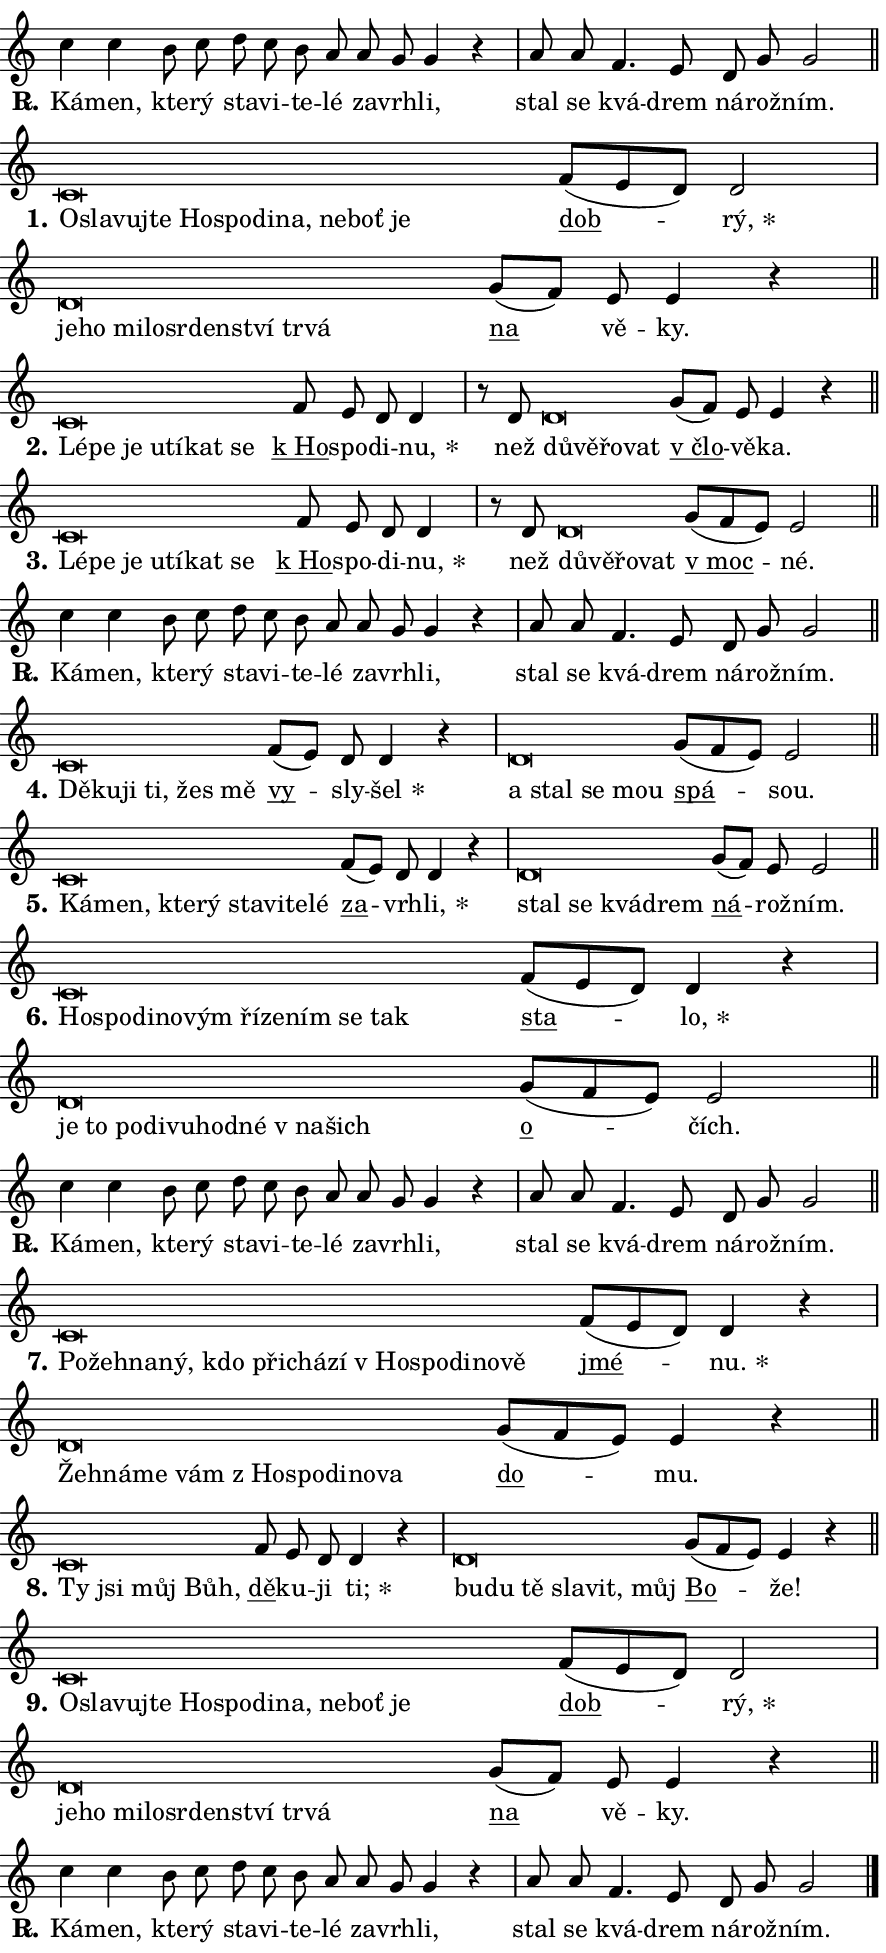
\version "2.24.0"
\header { tagline = "" }
\paper {
  indent = 0\cm
  top-margin = 0\cm
  right-margin = 0.13\cm % to fit lyric hyphens
  bottom-margin = 0\cm
  left-margin = 0\cm
  paper-width = 15\cm
  page-breaking = #ly:one-page-breaking
  system-system-spacing.basic-distance = #11
  score-system-spacing.basic-distance = #11
  ragged-last = ##f
}


%% Author: Thomas Morley
%% https://lists.gnu.org/archive/html/lilypond-user/2020-05/msg00002.html
#(define (line-position grob)
"Returns position of @var[grob} in current system:
   @code{'start}, if at first time-step
   @code{'end}, if at last time-step
   @code{'middle} otherwise
"
  (let* ((col (ly:item-get-column grob))
         (ln (ly:grob-object col 'left-neighbor))
         (rn (ly:grob-object col 'right-neighbor))
         (col-to-check-left (if (ly:grob? ln) ln col))
         (col-to-check-right (if (ly:grob? rn) rn col))
         (break-dir-left
           (and
             (ly:grob-property col-to-check-left 'non-musical #f)
             (ly:item-break-dir col-to-check-left)))
         (break-dir-right
           (and
             (ly:grob-property col-to-check-right 'non-musical #f)
             (ly:item-break-dir col-to-check-right))))
        (cond ((eqv? 1 break-dir-left) 'start)
              ((eqv? -1 break-dir-right) 'end)
              (else 'middle))))

#(define (tranparent-at-line-position vctor)
  (lambda (grob)
  "Relying on @code{line-position} select the relevant enry from @var{vctor}.
Used to determine transparency,"
    (case (line-position grob)
      ((end) (not (vector-ref vctor 0)))
      ((middle) (not (vector-ref vctor 1)))
      ((start) (not (vector-ref vctor 2))))))

noteHeadBreakVisibility =
#(define-music-function (break-visibility)(vector?)
"Makes @code{NoteHead}s transparent relying on @var{break-visibility}"
#{
  \override NoteHead.transparent =
    #(tranparent-at-line-position break-visibility)
#})

#(define delete-ledgers-for-transparent-note-heads
  (lambda (grob)
    "Reads whether a @code{NoteHead} is transparent.
If so this @code{NoteHead} is removed from @code{'note-heads} from
@var{grob}, which is supposed to be @code{LedgerLineSpanner}.
As a result ledgers are not printed for this @code{NoteHead}"
    (let* ((nhds-array (ly:grob-object grob 'note-heads))
           (nhds-list
             (if (ly:grob-array? nhds-array)
                 (ly:grob-array->list nhds-array)
                 '()))
           ;; Relies on the transparent-property being done before
           ;; Staff.LedgerLineSpanner.after-line-breaking is executed.
           ;; This is fragile ...
           (to-keep
             (remove
               (lambda (nhd)
                 (ly:grob-property nhd 'transparent #f))
               nhds-list)))
      ;; TODO find a better method to iterate over grob-arrays, similiar
      ;; to filter/remove etc for lists
      ;; For now rebuilt from scratch
      (set! (ly:grob-object grob 'note-heads)  '())
      (for-each
        (lambda (nhd)
          (ly:pointer-group-interface::add-grob grob 'note-heads nhd))
        to-keep))))

squashNotes = {
  \override NoteHead.X-extent = #'(-0.2 . 0.2)
  \override NoteHead.Y-extent = #'(-0.75 . 0)
  \override NoteHead.stencil =
    #(lambda (grob)
       (let ((pos (ly:grob-property grob 'staff-position)))
         (begin
           (if (< pos -7) (display "ERROR: Lower brevis then expected\n") (display ""))
           (if (<= pos -6) ly:text-interface::print ly:note-head::print))))
}
unSquashNotes = {
  \revert NoteHead.X-extent
  \revert NoteHead.Y-extent
  \revert NoteHead.stencil
}

hideNotes = \noteHeadBreakVisibility #begin-of-line-visible
unHideNotes = \noteHeadBreakVisibility #all-visible

% work-around for resetting accidentals
% https://lilypond.org/doc/v2.23/Documentation/notation/displaying-rhythms#unmetered-music
cadenzaMeasure = {
  \cadenzaOff
  \partial 1024 s1024
  \cadenzaOn
}

#(define-markup-command (accent layout props text) (markup?)
  "Underline accented syllable"
  (interpret-markup layout props
    #{\markup \override #'(offset . 4.3) \underline { #text }#}))

responsum = \markup \concat {
  "R" \hspace #-1.05 \path #0.1 #'((moveto 0 0.07) (lineto 0.9 0.8)) \hspace #0.05 "."
}

spaceSize = #0.6828661417322834 % exact space size for TeX Gyre Schola

\layout {
  \context {
    \Staff
    \remove "Time_signature_engraver"
    \override LedgerLineSpanner.after-line-breaking = #delete-ledgers-for-transparent-note-heads
  }
  \context {
    \Lyrics {
      \override LyricSpace.minimum-distance = \spaceSize
      \override LyricText.font-name = #"TeX Gyre Schola"
      \override LyricText.font-size = 1
      \override StanzaNumber.font-name = #"TeX Gyre Schola Bold"
      \override StanzaNumber.font-size = 1
    }
  }
  \context {
    \Score 
    \override NoteHead.text =
      #(lambda (grob) 
        (let ((pos (ly:grob-property grob 'staff-position)))
          #{\markup {
            \combine
              \halign #-0.55 \raise #(if (= pos -6) 0 0.5) \override #'(thickness . 2) \draw-line #'(3.2 . 0)
              \musicglyph "noteheads.sM1"
          }#}))
  }
}

% magnetic-lyrics.ily
%
%   written by
%     Jean Abou Samra <jean@abou-samra.fr>
%     Werner Lemberg <wl@gnu.org>
%
%   adapted by
%     Jiri Hon <jiri.hon@gmail.com>
%
% Version 2022-Apr-15

% https://www.mail-archive.com/lilypond-user@gnu.org/msg149350.html

#(define (Left_hyphen_pointer_engraver context)
   "Collect syllable-hyphen-syllable occurrences in lyrics and store
them in properties.  This engraver only looks to the left.  For
example, if the lyrics input is @code{foo -- bar}, it does the
following.

@itemize @bullet
@item
Set the @code{text} property of the @code{LyricHyphen} grob between
@q{foo} and @q{bar} to @code{foo}.

@item
Set the @code{left-hyphen} property of the @code{LyricText} grob with
text @q{foo} to the @code{LyricHyphen} grob between @q{foo} and
@q{bar}.
@end itemize

Use this auxiliary engraver in combination with the
@code{lyric-@/text::@/apply-@/magnetic-@/offset!} hook."
   (let ((hyphen #f)
         (text #f))
     (make-engraver
      (acknowledgers
       ((lyric-syllable-interface engraver grob source-engraver)
        (set! text grob)))
      (end-acknowledgers
       ((lyric-hyphen-interface engraver grob source-engraver)
        ;(when (not (grob::has-interface grob 'lyric-space-interface))
          (set! hyphen grob)));)
      ((stop-translation-timestep engraver)
       (when (and text hyphen)
         (ly:grob-set-object! text 'left-hyphen hyphen))
       (set! text #f)
       (set! hyphen #f)))))

#(define (lyric-text::apply-magnetic-offset! grob)
   "If the space between two syllables is less than the value in
property @code{LyricText@/.details@/.squash-threshold}, move the right
syllable to the left so that it gets concatenated with the left
syllable.

Use this function as a hook for
@code{LyricText@/.after-@/line-@/breaking} if the
@code{Left_@/hyphen_@/pointer_@/engraver} is active."
   (let ((hyphen (ly:grob-object grob 'left-hyphen #f)))
     (when hyphen
       (let ((left-text (ly:spanner-bound hyphen LEFT)))
         (when (grob::has-interface left-text 'lyric-syllable-interface)
           (let* ((common (ly:grob-common-refpoint grob left-text X))
                  (this-x-ext (ly:grob-extent grob common X))
                  (left-x-ext
                   (begin
                     ;; Trigger magnetism for left-text.
                     (ly:grob-property left-text 'after-line-breaking)
                     (ly:grob-extent left-text common X)))
                  ;; `delta` is the gap width between two syllables.
                  (delta (- (interval-start this-x-ext)
                            (interval-end left-x-ext)))
                  (details (ly:grob-property grob 'details))
                  (threshold (assoc-get 'squash-threshold details 0.2)))
             (when (< delta threshold)
               (let* (;; We have to manipulate the input text so that
                      ;; ligatures crossing syllable boundaries are not
                      ;; disabled.  For languages based on the Latin
                      ;; script this is essentially a beautification.
                      ;; However, for non-Western scripts it can be a
                      ;; necessity.
                      (lt (ly:grob-property left-text 'text))
                      (rt (ly:grob-property grob 'text))
                      (is-space (grob::has-interface hyphen 'lyric-space-interface))
                      (space (if is-space " " ""))
                      (extra-delta (if is-space spaceSize 0))
                      ;; Append new syllable.
                      (ltrt-space (if (and (string? lt) (string? rt))
                                (string-append lt space rt)
                                (make-concat-markup (list lt space rt))))
                      ;; Right-align `ltrt` to the right side.
                      (ltrt-space-markup (grob-interpret-markup
                               grob
                               (make-translate-markup
                                (cons (interval-length this-x-ext) 0)
                                (make-right-align-markup ltrt-space)))))
                 (begin
                   ;; Don't print `left-text`.
                   (ly:grob-set-property! left-text 'stencil #f)
                   ;; Set text and stencil (which holds all collected
                   ;; syllables so far) and shift it to the left.
                   (ly:grob-set-property! grob 'text ltrt-space)
                   (ly:grob-set-property! grob 'stencil ltrt-space-markup)
                   (ly:grob-translate-axis! grob (- (- delta extra-delta)) X))))))))))


#(define (lyric-hyphen::displace-bounds-first grob)
   ;; Make very sure this callback isn't triggered too early.
   (let ((left (ly:spanner-bound grob LEFT))
         (right (ly:spanner-bound grob RIGHT)))
     (ly:grob-property left 'after-line-breaking)
     (ly:grob-property right 'after-line-breaking)
     (ly:lyric-hyphen::print grob)))

squashThreshold = #0.4

\layout {
  \context {
    \Lyrics
    \consists #Left_hyphen_pointer_engraver
    \override LyricText.after-line-breaking =
      #lyric-text::apply-magnetic-offset!
    \override LyricHyphen.stencil = #lyric-hyphen::displace-bounds-first
    \override LyricText.details.squash-threshold = \squashThreshold
    \override LyricHyphen.minimum-distance = 0
    \override LyricHyphen.minimum-length = \squashThreshold
  }
}

squashText = \override LyricText.details.squash-threshold = 9999
unSquashText = \override LyricText.details.squash-threshold = \squashThreshold

leftText = \override LyricText.self-alignment-X = #LEFT
unLeftText = \revert LyricText.self-alignment-X

starOffset = #(lambda (grob) 
                (let ((x_offset (ly:self-alignment-interface::aligned-on-x-parent grob)))
                  (if (= x_offset 0) 0 (+ x_offset 1.2))))

star = #(define-music-function (syllable)(string?)
"Append star separator at the end of a syllable"
#{
  \once \override LyricText.X-offset = #starOffset
  \lyricmode { \markup {
    #syllable
    \override #'((font-name . "TeX Gyre Schola Bold")) \hspace #0.2 \lower #0.65 \larger "*"
  } }
#})

starAccent = #(define-music-function (syllable)(string?)
"Append star separator at the end of a syllable and make accent"
#{
  \once \override LyricText.X-offset = #starOffset
  \lyricmode { \markup {
    \accent #syllable
    \override #'((font-name . "TeX Gyre Schola Bold")) \hspace #0.2 \lower #0.65 \larger "*"
  } }
#})

breath = #(define-music-function (syllable)(string?)
"Append breathing indicator at the end of a syllable"
#{
  \lyricmode { \markup { #syllable "+" } }
#})

optionalBreath = #(define-music-function (syllable)(string?)
"Append optional breathing indicator at the end of a syllable"
#{
  \lyricmode { \markup { #syllable "(+)" } }
#})


\score {
    <<
        \new Voice = "melody" { \cadenzaOn \key c \major \relative { c''4 c b8 c d c b a \bar "" a g g4 r \cadenzaMeasure \bar "|" a8 a \bar "" f4. e8 d g g2 \cadenzaMeasure \bar "||" \break } }
        \new Lyrics \lyricsto "melody" { \lyricmode { \set stanza = \responsum
Ká -- men, kte -- rý sta -- vi -- te -- lé za -- vrh -- li, stal se kvá -- drem ná -- rož -- ním. } }
    >>
    \layout {}
}

\score {
    <<
        \new Voice = "melody" { \cadenzaOn \key c \major \relative { \squashNotes c'\breve*1/16 \hideNotes \breve*1/16 \bar "" \breve*1/16 \bar "" \breve*1/16 \bar "" \breve*1/16 \bar "" \breve*1/16 \bar "" \breve*1/16 \bar "" \breve*1/16 \bar "" \breve*1/16 \bar "" \breve*1/16 \breve*1/16 \bar "" \unHideNotes \unSquashNotes \bar "" f8[( e d)] d2 \cadenzaMeasure \bar "|" \squashNotes d\breve*1/16 \hideNotes \breve*1/16 \bar "" \breve*1/16 \bar "" \breve*1/16 \bar "" \breve*1/16 \bar "" \breve*1/16 \bar "" \breve*1/16 \bar "" \breve*1/16 \breve*1/16 \bar "" \unHideNotes \unSquashNotes \bar "" g8[( f)] e e4 r \cadenzaMeasure \bar "||" \break } }
        \new Lyrics \lyricsto "melody" { \lyricmode { \set stanza = "1."
\leftText O -- \squashText sla -- vuj -- te Ho -- spo -- di -- na, ne -- boť je \unLeftText \unSquashText \markup \accent dob -- \star rý, \leftText je -- \squashText ho mi -- lo -- sr -- den -- ství tr -- vá \unLeftText \unSquashText \markup \accent na vě -- ky. } }
    >>
    \layout {}
}

\score {
    <<
        \new Voice = "melody" { \cadenzaOn \key c \major \relative { \squashNotes c'\breve*1/16 \hideNotes \breve*1/16 \bar "" \breve*1/16 \bar "" \breve*1/16 \bar "" \breve*1/16 \bar "" \breve*1/16 \breve*1/16 \bar "" \unHideNotes \unSquashNotes \bar "" f8 e d d4 \cadenzaMeasure \bar "|" r8 d8 \squashNotes d\breve*1/16 \hideNotes \breve*1/16 \bar "" \breve*1/16 \breve*1/16 \bar "" \unHideNotes \unSquashNotes \bar "" g8[( f)] e e4 r \cadenzaMeasure \bar "||" \break } }
        \new Lyrics \lyricsto "melody" { \lyricmode { \set stanza = "2."
\leftText Lé -- \squashText pe je u -- tí -- kat se \unLeftText \unSquashText \markup \accent "k Ho" -- spo -- di -- \star nu, než \leftText dů -- \squashText vě -- řo -- vat \unLeftText \unSquashText \markup \accent "v člo" -- vě -- ka. } }
    >>
    \layout {}
}

\score {
    <<
        \new Voice = "melody" { \cadenzaOn \key c \major \relative { \squashNotes c'\breve*1/16 \hideNotes \breve*1/16 \bar "" \breve*1/16 \bar "" \breve*1/16 \bar "" \breve*1/16 \bar "" \breve*1/16 \breve*1/16 \bar "" \unHideNotes \unSquashNotes \bar "" f8 e d d4 \cadenzaMeasure \bar "|" r8 d8 \squashNotes d\breve*1/16 \hideNotes \breve*1/16 \bar "" \breve*1/16 \breve*1/16 \bar "" \unHideNotes \unSquashNotes \bar "" g8[( f e)] e2 \cadenzaMeasure \bar "||" \break } }
        \new Lyrics \lyricsto "melody" { \lyricmode { \set stanza = "3."
\leftText Lé -- \squashText pe je u -- tí -- kat se \unLeftText \unSquashText \markup \accent "k Ho" -- spo -- di -- \star nu, než \leftText dů -- \squashText vě -- řo -- vat \unLeftText \unSquashText \markup \accent "v moc" -- né. } }
    >>
    \layout {}
}

\score {
    <<
        \new Voice = "melody" { \cadenzaOn \key c \major \relative { c''4 c b8 c d c b a \bar "" a g g4 r \cadenzaMeasure \bar "|" a8 a \bar "" f4. e8 d g g2 \cadenzaMeasure \bar "||" \break } }
        \new Lyrics \lyricsto "melody" { \lyricmode { \set stanza = \responsum
Ká -- men, kte -- rý sta -- vi -- te -- lé za -- vrh -- li, stal se kvá -- drem ná -- rož -- ním. } }
    >>
    \layout {}
}

\score {
    <<
        \new Voice = "melody" { \cadenzaOn \key c \major \relative { \squashNotes c'\breve*1/16 \hideNotes \breve*1/16 \bar "" \breve*1/16 \bar "" \breve*1/16 \bar "" \breve*1/16 \breve*1/16 \bar "" \unHideNotes \unSquashNotes \bar "" f8[( e)] d d4 r \cadenzaMeasure \bar "|" \squashNotes d\breve*1/16 \hideNotes \breve*1/16 \bar "" \breve*1/16 \breve*1/16 \bar "" \unHideNotes \unSquashNotes \bar "" g8[( f e)] e2 \cadenzaMeasure \bar "||" \break } }
        \new Lyrics \lyricsto "melody" { \lyricmode { \set stanza = "4."
\leftText Dě -- \squashText ku -- ji ti, žes mě \unLeftText \unSquashText \markup \accent vy -- sly -- \star šel \leftText a \squashText stal se mou \unLeftText \unSquashText \markup \accent spá -- sou. } }
    >>
    \layout {}
}

\score {
    <<
        \new Voice = "melody" { \cadenzaOn \key c \major \relative { \squashNotes c'\breve*1/16 \hideNotes \breve*1/16 \bar "" \breve*1/16 \bar "" \breve*1/16 \bar "" \breve*1/16 \bar "" \breve*1/16 \bar "" \breve*1/16 \breve*1/16 \bar "" \unHideNotes \unSquashNotes \bar "" f8[( e)] d d4 r \cadenzaMeasure \bar "|" \squashNotes d\breve*1/16 \hideNotes \breve*1/16 \bar "" \breve*1/16 \breve*1/16 \bar "" \unHideNotes \unSquashNotes \bar "" g8[( f)] e e2 \cadenzaMeasure \bar "||" \break } }
        \new Lyrics \lyricsto "melody" { \lyricmode { \set stanza = "5."
\leftText Ká -- \squashText men, kte -- rý sta -- vi -- te -- lé \unLeftText \unSquashText \markup \accent za -- vrh -- \star li, \leftText stal \squashText se kvá -- drem \unLeftText \unSquashText \markup \accent ná -- rož -- ním. } }
    >>
    \layout {}
}

\score {
    <<
        \new Voice = "melody" { \cadenzaOn \key c \major \relative { \squashNotes c'\breve*1/16 \hideNotes \breve*1/16 \bar "" \breve*1/16 \bar "" \breve*1/16 \bar "" \breve*1/16 \bar "" \breve*1/16 \bar "" \breve*1/16 \bar "" \breve*1/16 \bar "" \breve*1/16 \breve*1/16 \bar "" \unHideNotes \unSquashNotes \bar "" f8[( e d)] d4 r \cadenzaMeasure \bar "|" \squashNotes d\breve*1/16 \hideNotes \breve*1/16 \bar "" \breve*1/16 \bar "" \breve*1/16 \bar "" \breve*1/16 \bar "" \breve*1/16 \bar "" \breve*1/16 \bar "" \breve*1/16 \breve*1/16 \bar "" \unHideNotes \unSquashNotes \bar "" g8[( f e)] e2 \cadenzaMeasure \bar "||" \break } }
        \new Lyrics \lyricsto "melody" { \lyricmode { \set stanza = "6."
\leftText Ho -- \squashText spo -- di -- no -- vým ří -- ze -- ním se tak \unLeftText \unSquashText \markup \accent sta -- \star lo, \leftText je \squashText to po -- di -- vu -- hod -- né "v na" -- šich \unLeftText \unSquashText \markup \accent o -- čích. } }
    >>
    \layout {}
}

\score {
    <<
        \new Voice = "melody" { \cadenzaOn \key c \major \relative { c''4 c b8 c d c b a \bar "" a g g4 r \cadenzaMeasure \bar "|" a8 a \bar "" f4. e8 d g g2 \cadenzaMeasure \bar "||" \break } }
        \new Lyrics \lyricsto "melody" { \lyricmode { \set stanza = \responsum
Ká -- men, kte -- rý sta -- vi -- te -- lé za -- vrh -- li, stal se kvá -- drem ná -- rož -- ním. } }
    >>
    \layout {}
}

\score {
    <<
        \new Voice = "melody" { \cadenzaOn \key c \major \relative { \squashNotes c'\breve*1/16 \hideNotes \breve*1/16 \bar "" \breve*1/16 \bar "" \breve*1/16 \bar "" \breve*1/16 \bar "" \breve*1/16 \bar "" \breve*1/16 \bar "" \breve*1/16 \bar "" \breve*1/16 \bar "" \breve*1/16 \bar "" \breve*1/16 \bar "" \breve*1/16 \breve*1/16 \bar "" \unHideNotes \unSquashNotes \bar "" f8[( e d)] d4 r \cadenzaMeasure \bar "|" \squashNotes d\breve*1/16 \hideNotes \breve*1/16 \bar "" \breve*1/16 \bar "" \breve*1/16 \bar "" \breve*1/16 \bar "" \breve*1/16 \bar "" \breve*1/16 \bar "" \breve*1/16 \breve*1/16 \bar "" \unHideNotes \unSquashNotes \bar "" g8[( f e)] e4 r \cadenzaMeasure \bar "||" \break } }
        \new Lyrics \lyricsto "melody" { \lyricmode { \set stanza = "7."
\leftText Po -- \squashText žeh -- na -- ný, kdo při -- chá -- zí "v Ho" -- spo -- di -- no -- vě \unLeftText \unSquashText \markup \accent jmé -- \star nu. \leftText Žeh -- \squashText ná -- me vám "z Ho" -- spo -- di -- no -- va \unLeftText \unSquashText \markup \accent do -- mu. } }
    >>
    \layout {}
}

\score {
    <<
        \new Voice = "melody" { \cadenzaOn \key c \major \relative { \squashNotes c'\breve*1/16 \hideNotes \breve*1/16 \bar "" \breve*1/16 \breve*1/16 \bar "" \unHideNotes \unSquashNotes \bar "" f8 e d d4 r \cadenzaMeasure \bar "|" \squashNotes d\breve*1/16 \hideNotes \breve*1/16 \bar "" \breve*1/16 \bar "" \breve*1/16 \bar "" \breve*1/16 \breve*1/16 \bar "" \unHideNotes \unSquashNotes \bar "" g8[( f e)] e4 r \cadenzaMeasure \bar "||" \break } }
        \new Lyrics \lyricsto "melody" { \lyricmode { \set stanza = "8."
\leftText Ty \squashText jsi můj Bůh, \unLeftText \unSquashText \markup \accent dě -- ku -- ji \star ti; \leftText bu -- \squashText du tě sla -- vit, můj \unLeftText \unSquashText \markup \accent Bo -- že! } }
    >>
    \layout {}
}

\score {
    <<
        \new Voice = "melody" { \cadenzaOn \key c \major \relative { \squashNotes c'\breve*1/16 \hideNotes \breve*1/16 \bar "" \breve*1/16 \bar "" \breve*1/16 \bar "" \breve*1/16 \bar "" \breve*1/16 \bar "" \breve*1/16 \bar "" \breve*1/16 \bar "" \breve*1/16 \bar "" \breve*1/16 \breve*1/16 \bar "" \unHideNotes \unSquashNotes \bar "" f8[( e d)] d2 \cadenzaMeasure \bar "|" \squashNotes d\breve*1/16 \hideNotes \breve*1/16 \bar "" \breve*1/16 \bar "" \breve*1/16 \bar "" \breve*1/16 \bar "" \breve*1/16 \bar "" \breve*1/16 \bar "" \breve*1/16 \breve*1/16 \bar "" \unHideNotes \unSquashNotes \bar "" g8[( f)] e e4 r \cadenzaMeasure \bar "||" \break } }
        \new Lyrics \lyricsto "melody" { \lyricmode { \set stanza = "9."
\leftText O -- \squashText sla -- vuj -- te Ho -- spo -- di -- na, ne -- boť je \unLeftText \unSquashText \markup \accent dob -- \star rý, \leftText je -- \squashText ho mi -- lo -- sr -- den -- ství tr -- vá \unLeftText \unSquashText \markup \accent na vě -- ky. } }
    >>
    \layout {}
}

\score {
    <<
        \new Voice = "melody" { \cadenzaOn \key c \major \relative { c''4 c b8 c d c b a \bar "" a g g4 r \cadenzaMeasure \bar "|" a8 a \bar "" f4. e8 d g g2 \cadenzaMeasure \bar "||" \break } \bar "|." }
        \new Lyrics \lyricsto "melody" { \lyricmode { \set stanza = \responsum
Ká -- men, kte -- rý sta -- vi -- te -- lé za -- vrh -- li, stal se kvá -- drem ná -- rož -- ním. } }
    >>
    \layout {}
}
